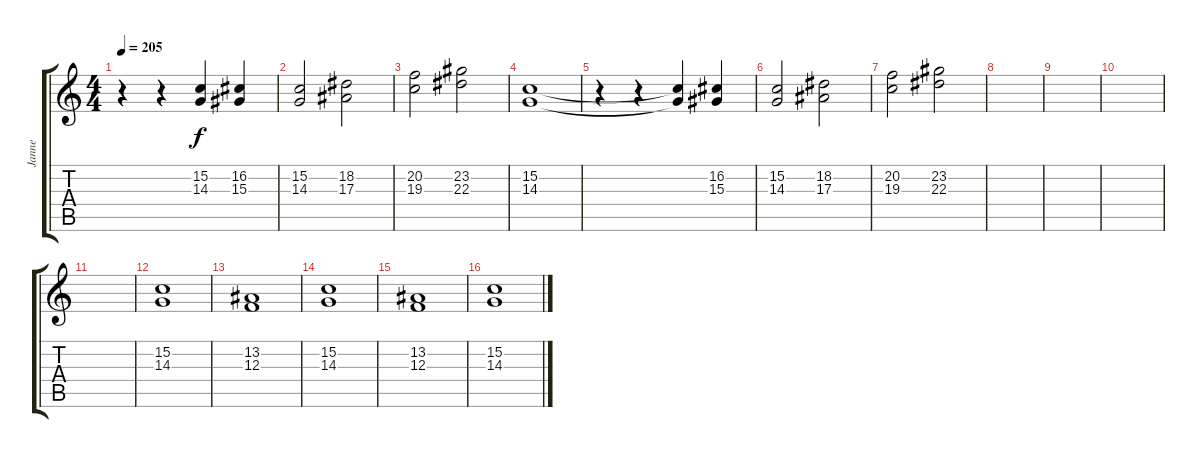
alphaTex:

\track ("Janne" "Janne") {instrument stringensemble1}
\staff {score tabs}
\tuning (D4 A3 F3 C3 G2 C2) {hide}
\ts (4 4)
\tempo 205
\clef g2
\ks c
r.4{dy f} r.4 (15.2{t} 14.3{t}).4 (16.2 15.3).4 |
(15.2 14.3).2 (18.2 17.3).2 |
(20.2 19.3).2 (23.2 22.3).2 |
(15.2 14.3).1 |
r.4 r.4 (15.2{t} 14.3{t}).4 (16.2 15.3).4 |
(15.2 14.3).2 (18.2 17.3).2 |
(20.2 19.3).2 (23.2 22.3).2 |
|
|
|
|
(15.2 14.3).1 |
(13.2 12.3).1 |
(15.2 14.3).1 |
(13.2 12.3).1 |
(15.2 14.3).1
